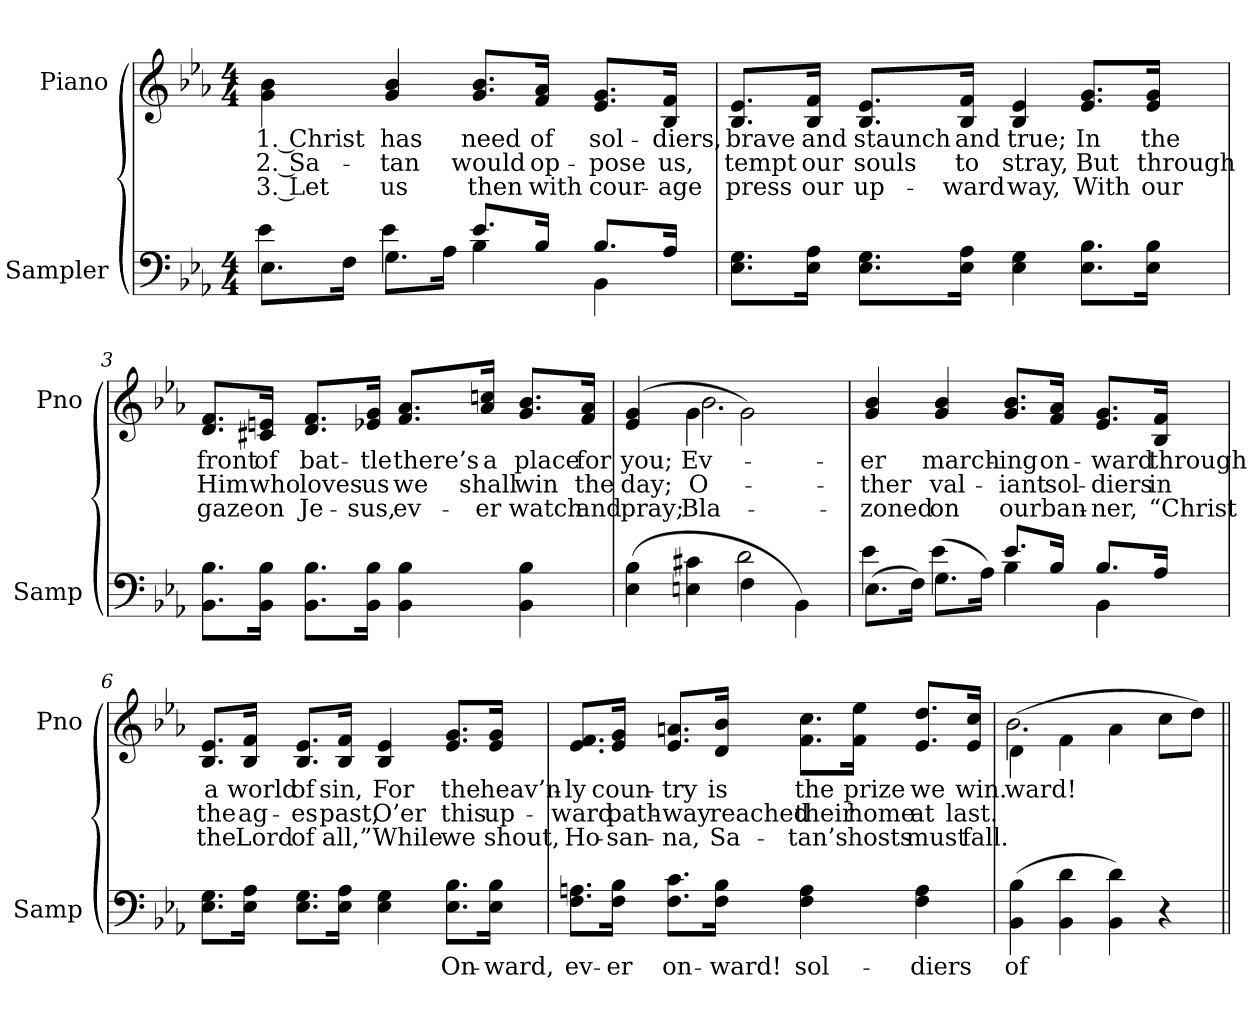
**kern	**text	**kern	**text	**text	**text
*part2	*part2	*part1	*part1	*part1	*part1
*staff2	*staff2	*staff1	*staff1	*staff1	*staff1
*I"Sampler	*	*I"Piano	*	*	*
*I'Samp	*	*I'Pno	*	*	*
*clefF4	*	*clefG2	*	*	*
*k[b-e-a-]	*	*k[b-e-a-]	*	*	*
*E-:	*	*E-:	*	*	*
*M4/4	*	*M4/4	*	*	*
=1	=1	=1	=1	=1	=1
*^	*	*	*	*	*
8.E-\L	4e-	.	4g\ 4b-\	1. Christ	2. Sa-	3. Let
16F\Jk	.	.	.	.	.	.
8.G\L	4e-	.	4g 4b-	has	-tan	us
16A-\Jk	.	.	.	.	.	.
8.e-/L	4B-	.	8.g/ 8.b-/L	need	would	then
16B-/Jk	.	.	16f/ 16a-/Jk	of	op-	with
8.B-/L	4BB-	.	8.e-/ 8.g/L	sol-	-pose	cour-
16A-/Jk	.	.	16B-/ 16f/Jk	-diers,	us,	-age
*v	*v	*	*	*	*	*
=2	=2	=2	=2	=2	=2
8.E-\ 8.G\L	.	8.B-/ 8.e-/L	brave	tempt	press
16E-\ 16A-\Jk	.	16B-/ 16f/Jk	and	our	our
8.E-\ 8.G\L	.	8.B-/ 8.e-/L	staunch	souls	up-
16E-\ 16A-\Jk	.	16B-/ 16f/Jk	and	to	-ward
4E- 4G	.	4B- 4e-	true;	stray,	way,
8.E-\ 8.B-\L	.	8.e-/ 8.g/L	In	But	With
16E-\ 16B-\Jk	.	16e-/ 16g/Jk	the	through	our
=3	=3	=3	=3	=3	=3
8.BB-\ 8.B-\L	.	8.d/ 8.f/L	front	Him	gaze
16BB-\ 16B-\Jk	.	16c#X/ 16en/Jk	of	who	on
8.BB-\ 8.B-\L	.	8.d/ 8.f/L	bat-	loves	Je-
16BB-\ 16B-\Jk	.	16e-X/ 16g/Jk	-tle	us	-sus,
4BB- 4B-	.	8.f/ 8.a-/L	there’s	we	ev-
.	.	16a-/ 16ccn/Jk	a	shall	-er
4BB- 4B-	.	8.g/ 8.b-/L	place	win	watch
.	.	16f/ 16a-/Jk	for	the	and
=4	=4	=4	=4	=4	=4
*^	*	*^	*	*	*
(4E- 4B-	2ryy	.	(4e- 4g	4ryy	you;	day;	pray;
4En 4c#X	.	.	4g\	2.b-	Ev-	O-	Bla-
4F\	2d	.	2g\)	.	.	.	.
4BB-\)	.	.	.	.	.	.	.
*	*	*	*v	*v	*	*	*
=5	=5	=5	=5	=5	=5	=5
(8.E-\L	4e-	.	4g 4b-	-er	-ther	-zoned
16F\Jk)	.	.	.	.	.	.
(8.G\L	4e-	.	4g 4b-	march-	val-	on
16A-\Jk)	.	.	.	.	.	.
8.e-/L	4B-	.	8.g/ 8.b-/L	-ing	-iant	our
16B-/Jk	.	.	16f/ 16a-/Jk	on-	sol-	ban-
8.B-/L	4BB-	.	8.e-/ 8.g/L	-ward	-diers	-ner,
16A-/Jk	.	.	16B-/ 16f/Jk	through	in	“Christ
*v	*v	*	*	*	*	*
=6	=6	=6	=6	=6	=6
8.E-\ 8.G\L	.	8.B-/ 8.e-/L	a	the	the
16E-\ 16A-\Jk	.	16B-/ 16f/Jk	world	ag-	Lord
8.E-\ 8.G\L	.	8.B-/ 8.e-/L	of	-es	of
16E-\ 16A-\Jk	.	16B-/ 16f/Jk	sin,	past,	all,”
4E- 4G	.	4B- 4e-	For	O’er	While
8.E-\ 8.B-\L	On-	8.e-/ 8.g/L	the	this	we
16E-\ 16B-\Jk	-ward,	16e-/ 16g/Jk	heav’n-	up-	shout,
=7	=7	=7	=7	=7	=7
8.F\ 8.An\L	ev-	8.e-/ 8.f/L	-ly	-ward	Ho-
16F\ 16B-\Jk	-er	16e-/ 16g/Jk	coun-	path-	-san-
8.F\ 8.c\L	on-	8.e-/ 8.an/L	-try	-way	-na,
16F\ 16B-\Jk	-ward!	16d/ 16b-/Jk	is	reached	Sa-
4F 4A	sol-	8.f\ 8.cc\L	the	their	-tan’s
.	.	16f\ 16ee-\Jk	prize	home	hosts
4F 4A	-diers	8.e-/ 8.dd/L	we	at	must
.	.	16e-/ 16cc/Jk	win.	last.	fall.
=8	=8	=8	=8	=8	=8
*	*	*^	*	*	*
(4BB- 4B-	of	(4d\	2.b-	-ward!	.	.
4BB- 4d	.	4f\	.	.	.	.
4BB- 4d)	.	4a-\	.	.	.	.
4r	.	8cc\L	4ryy	.	.	.
.	.	8dd\J)	.	.	.	.
*	*	*v	*v	*	*	*
=||	=||	=||	=||	=||	=||
*-	*-	*-	*-	*-	*-
